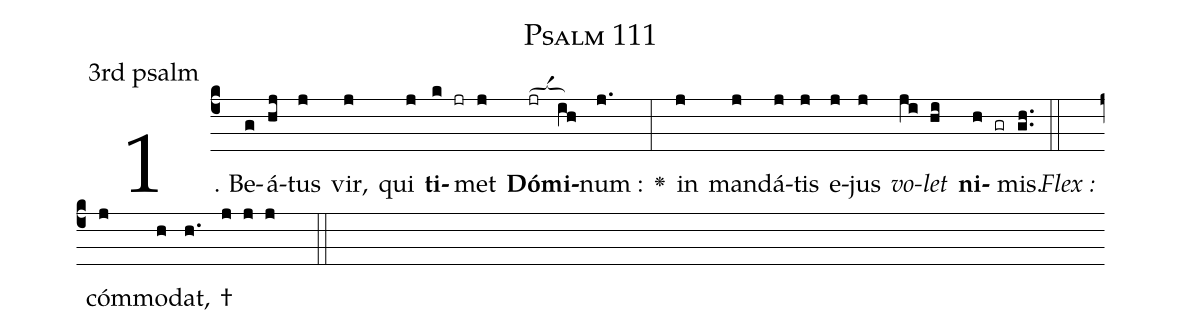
name: Psalm 111;
office-part: 3rd psalm;
%%
% The syntax in this part is called gabc. Please refer to http://home.gna.org/gregorio/gabc/#basis

(c4)1. B{e}(g)á(hj)tus(j) vir,(j) qui(j) <b>ti</b>(k jr)met(j) <b>Dó</b>(jr[ocba:1;6mm])<b>mi</b>(ih)num :(j.) <v>\greheightstar</v>(:) in(j) man(j)dá(j)tis(j) e(j)jus(j) <i>vo</i>(ji)<i>let</i>(hi) <b>ni</b>(h gr)mis.(gh..) (::)
<i>Flex :</i>()  cóm(j)mo(h)dat,(h.) †(j j j  ::)

%E(j) u(j) o(ji) u(hi) a(h) e.(gh..) (::)

%Mediant of 2 accents
%Termination of 1 accent with 2 preperatory syllables
